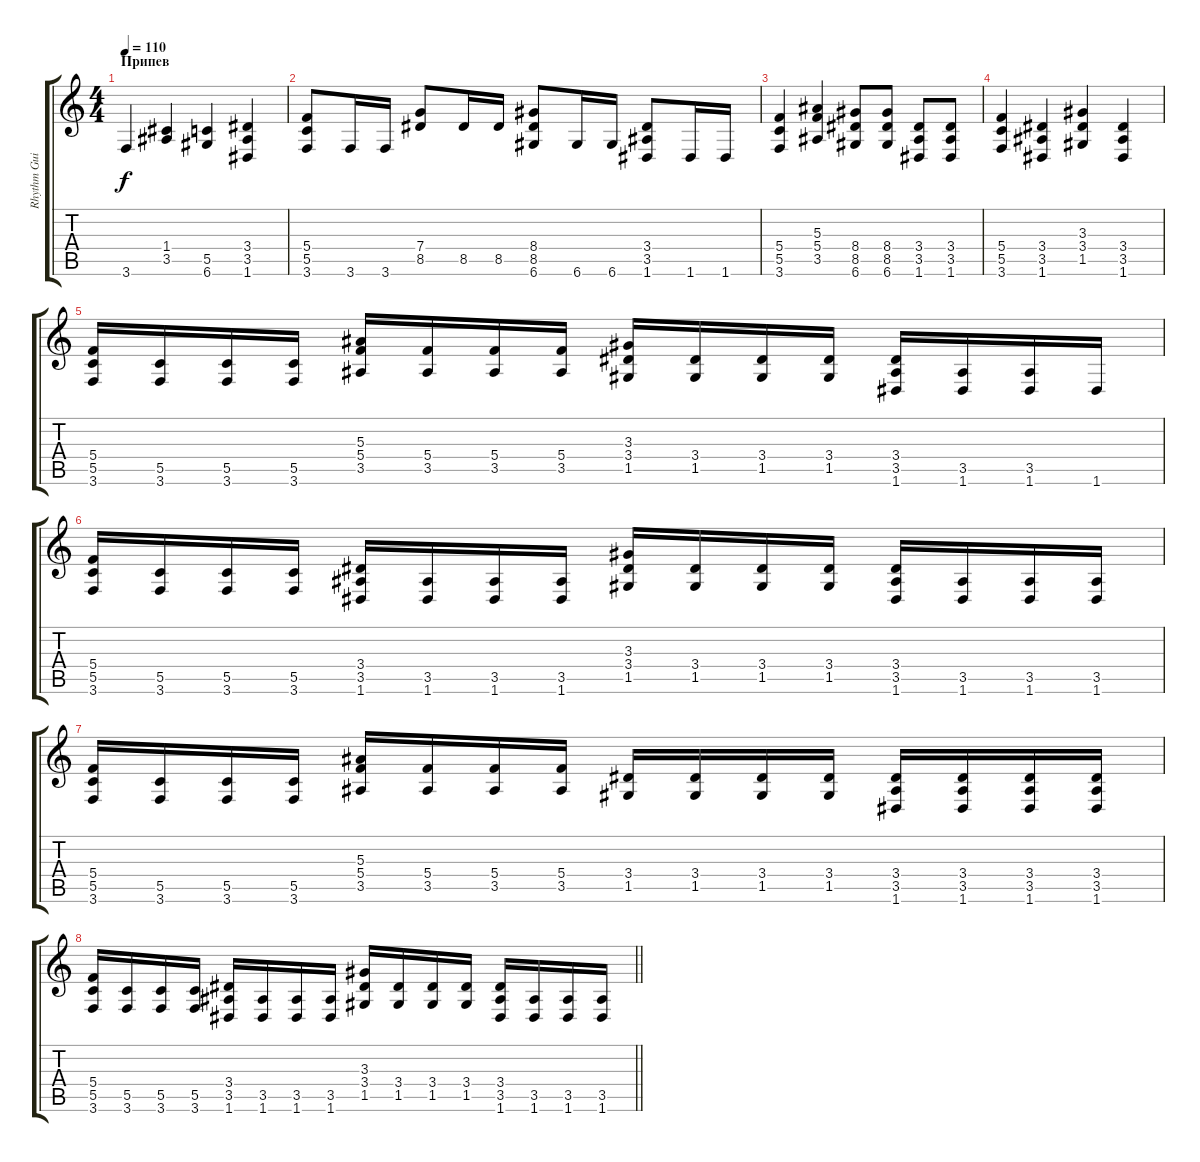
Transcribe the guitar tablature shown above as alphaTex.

\track ("Rhythm Guitar" "Rhythm Gui") {instrument distortionguitar}
\staff {score tabs}
\tuning (D4 A3 F3 C3 G2 D2) {hide}
\ts (4 4)
\section ("" "Припев")
\tempo 110
\clef g2
\ks c
3.6.4{dy f} (1.4 3.5).4 (5.5 6.6).4 (3.4 3.5 1.6).4 |
(5.4 5.5 3.6).8 3.6.16 3.6.16 (7.4 8.5).8 8.5.16 8.5.16 (8.4 8.5 6.6).8 6.6.16 6.6.16 (3.4 3.5 1.6).8 1.6.16 1.6.16 |
(5.4 5.5 3.6).4 (5.3 5.4 3.5).4 (8.4 8.5 6.6).8 (8.4 8.5 6.6).8 (3.4 3.5 1.6).8 (3.4 3.5 1.6).8 |
(5.4 5.5 3.6).4 (3.4 3.5 1.6).4 (3.3 3.4 1.5).4 (3.4 3.5 1.6).4 |
(5.4 5.5 3.6).16 (5.5 3.6).16 (5.5 3.6).16 (5.5 3.6).16 (5.3 5.4 3.5).16 (5.4 3.5).16 (5.4 3.5).16 (5.4 3.5).16 (3.3 3.4 1.5).16 (3.4 1.5).16 (3.4 1.5).16 (3.4 1.5).16 (3.4 3.5 1.6).16 (3.5 1.6).16 (3.5 1.6).16 1.6.16 |
(5.4 5.5 3.6).16 (5.5 3.6).16 (5.5 3.6).16 (5.5 3.6).16 (3.4 3.5 1.6).16 (3.5 1.6).16 (3.5 1.6).16 (3.5 1.6).16 (3.3 3.4 1.5).16 (3.4 1.5).16 (3.4 1.5).16 (3.4 1.5).16 (3.4 3.5 1.6).16 (3.5 1.6).16 (3.5 1.6).16 (3.5 1.6).16 |
(5.4 5.5 3.6).16 (5.5 3.6).16 (5.5 3.6).16 (5.5 3.6).16 (5.3 5.4 3.5).16 (5.4 3.5).16 (5.4 3.5).16 (5.4 3.5).16 (3.4 1.5).16 (3.4 1.5).16 (3.4 1.5).16 (3.4 1.5).16 (3.4 3.5 1.6).16 (3.4 3.5 1.6).16 (3.4 3.5 1.6).16 (3.4 3.5 1.6).16 |
\barLineRight lightlight
(5.4 5.5 3.6).16 (5.5 3.6).16 (5.5 3.6).16 (5.5 3.6).16 (3.4 3.5 1.6).16 (3.5 1.6).16 (3.5 1.6).16 (3.5 1.6).16 (3.3 3.4 1.5).16 (3.4 1.5).16 (3.4 1.5).16 (3.4 1.5).16 (3.4 3.5 1.6).16 (3.5 1.6).16 (3.5 1.6).16 (3.5 1.6).16
